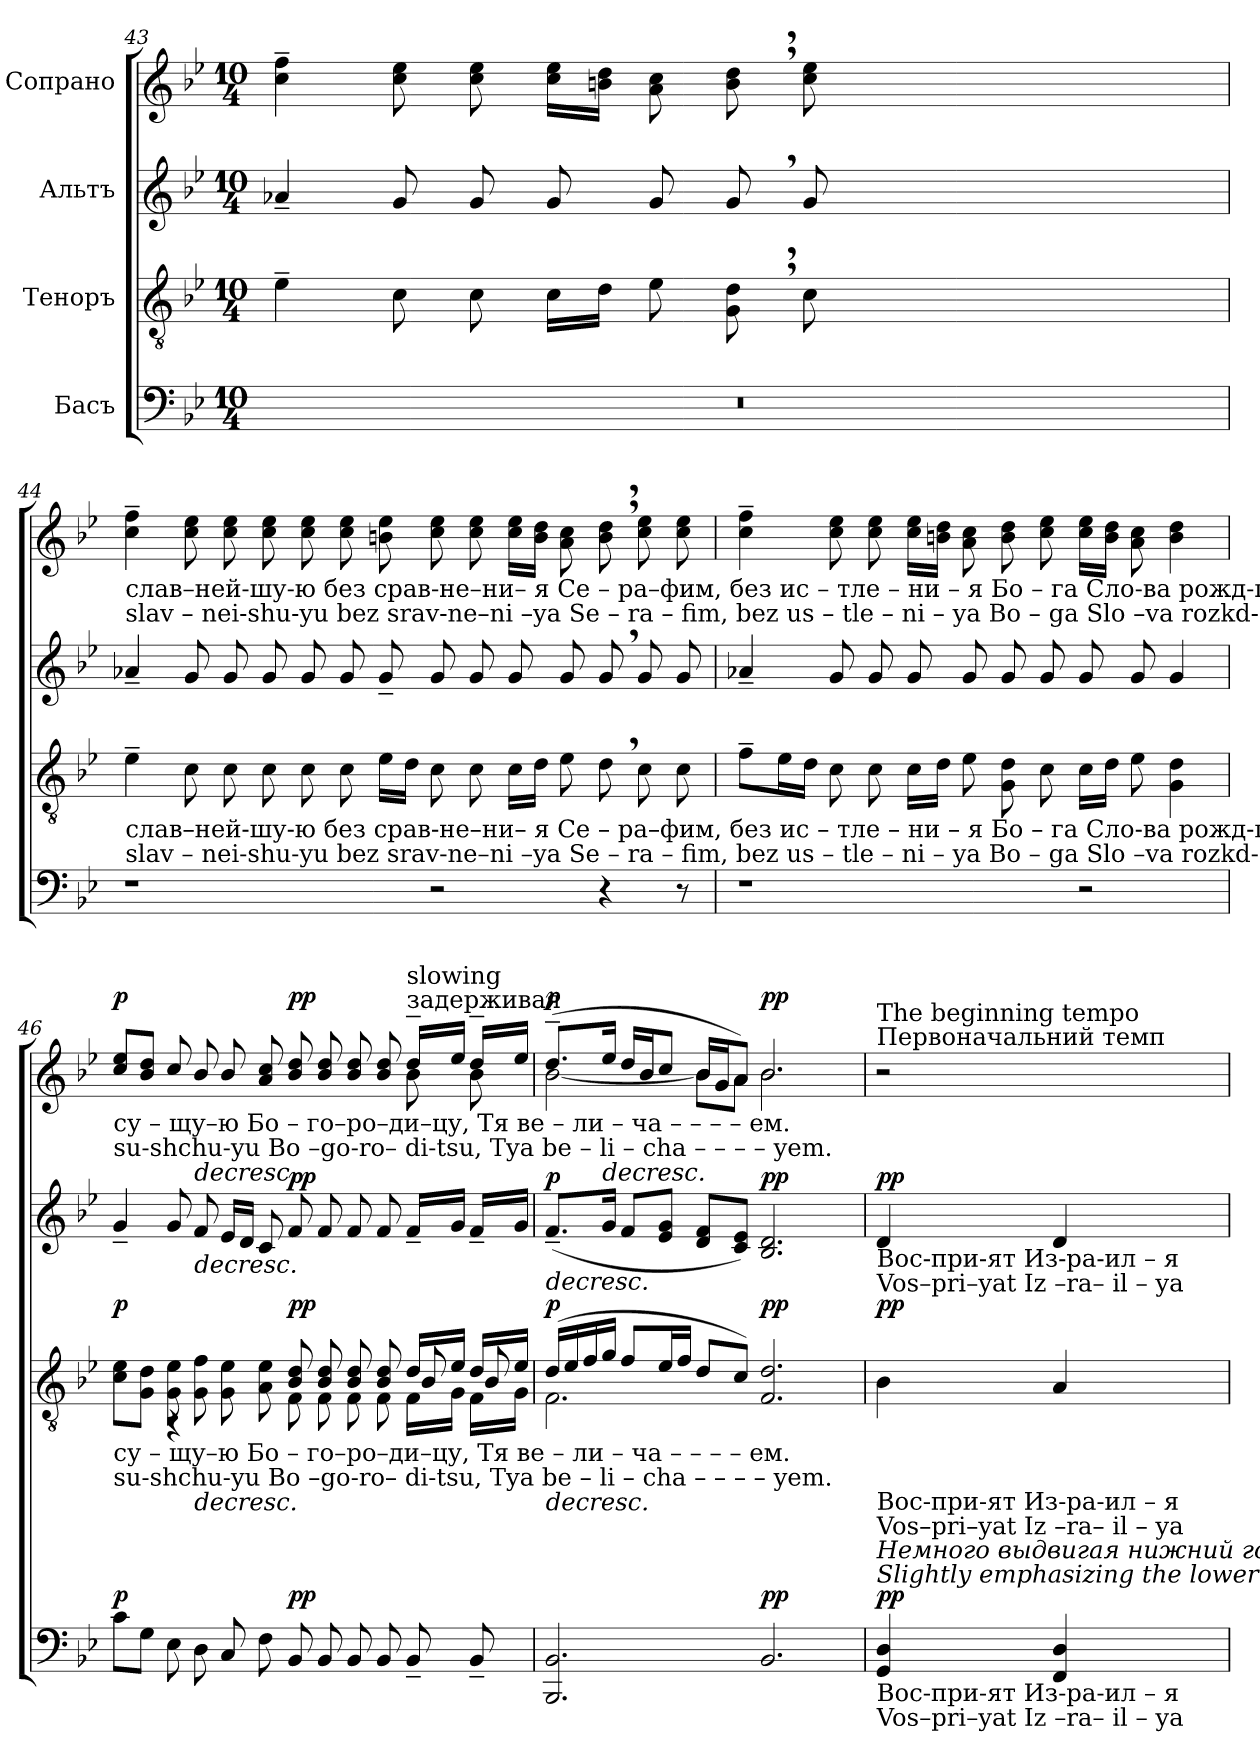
**kern	**dynam	**kern	**dynam	**kern	**dynam	**kern	**dynam
*part4	*part4	*part3	*part3	*part2	*part2	*part1	*part1
*staff4	*staff4	*staff3	*staff3	*staff2	*staff2	*staff1	*staff1
*I"Басъ	*	*I"Теноръ	*	*I"Альтъ	*	*I"Сопрано	*
*clefF4	*	*clefGv2	*	*clefG2	*	*clefG2	*
*k[b-e-]	*	*k[b-e-]	*	*k[b-e-]	*	*k[b-e-]	*
*M10/4	*	*M10/4	*	*M10/4	*	*M10/4	*
=43	=43	=43	=43	=43	=43	=43	=43
2%5r	.	4e-~\	.	4a-X~/	.	4cc\~ 4ff\~	.
.	.	8c\	.	8g/	.	8cc\ 8ee-\	.
.	.	8c\	.	8g/	.	8cc\ 8ee-\	.
.	.	16c\LL	.	8g/	.	16cc\ 16ee-\LL	.
.	.	16d\JJ	.	.	.	16bn\ 16dd\JJ	.
.	.	8e-\	.	8g/	.	8a\ 8cc\	.
.	.	8G\, 8d\,	.	8g,/	.	8b\, 8dd\,	.
.	.	8c\	.	8g/	.	8cc\ 8ee-\	.
.	.	1.ryy	.	1.ryy	.	1.ryy	.
!!LO:PB:g=z
=44	=44	=44	=44	=44	=44	=44	=44
!	!	!	!	!	!	!LO:TX:b:t=слав–ней-шу-ю  без срав-не–ни– я    Се  – ра–фим,  без ис  –  тле   –     ни – я    Бо  –   га   Сло-ва рожд-шу-ю,	!
!	!	!	!	!	!	!LO:TX:b:t=slav – nei-shu-yu bez srav-ne–ni –ya   Se  –  ra – fim,   bez  us –  tle    –     ni  – ya   Bo –   ga  Slo –va rozkd-shu-yu,	!
!	!	!LO:TX:b:t=слав–ней-шу-ю  без срав-не–ни– я    Се  – ра–фим,  без ис  –  тле   –     ни – я    Бо  –   га   Сло-ва рожд-шу-ю,	!	!	!	!	!
!	!	!LO:TX:b:t=slav – nei-shu-yu bez srav-ne–ni –ya   Se  –  ra – fim,   bez  us –  tle    –     ni  – ya   Bo –   ga  Slo –va rozkd-shu-yu,	!	!	!	!	!
1r	.	4e-~\	.	4a-X~/	.	4cc\~ 4ff\~	.
.	.	8c\	.	8g/	.	8cc\ 8ee-\	.
.	.	8c\	.	8g/	.	8cc\ 8ee-\	.
.	.	8c\	.	8g/	.	8cc\ 8ee-\	.
.	.	8c\	.	8g/	.	8cc\ 8ee-\	.
.	.	8c\	.	8g/	.	8cc\ 8ee-\	.
.	.	16e-\LL	.	8g~/	.	8bn\ 8ee-\	.
.	.	16d\JJ	.	.	.	.	.
2r	.	8c\	.	8g/	.	8cc\ 8ee-\	.
.	.	8c\	.	8g/	.	8cc\ 8ee-\	.
.	.	16c\LL	.	8g/	.	16cc\ 16ee-\LL	.
.	.	16d\JJ	.	.	.	16b\ 16dd\JJ	.
.	.	8e-\	.	8g/	.	8a\ 8cc\	.
4r	.	8d,\	.	8g,/	.	8b\, 8dd\,	.
.	.	8c\	.	8g/	.	8cc\ 8ee-\	.
8r	.	8c\	.	8g/	.	8cc\ 8ee-\	.
=45	=45	=45	=45	=45	=45	=45	=45
1r	.	8f~\L	.	4a-X~/	.	4cc\~ 4ff\~	.
.	.	16e-\L	.	.	.	.	.
.	.	16d\JJ	.	.	.	.	.
.	.	8c\	.	8g/	.	8cc\ 8ee-\	.
.	.	8c\	.	8g/	.	8cc\ 8ee-\	.
.	.	16c\LL	.	8g/	.	16cc\ 16ee-\LL	.
.	.	16d\JJ	.	.	.	16bn\ 16dd\JJ	.
.	.	8e-\	.	8g/	.	8a\ 8cc\	.
.	.	8G\ 8d\	.	8g/	.	8b\ 8dd\	.
.	.	8c\	.	8g/	.	8cc\ 8ee-\	.
2r	.	16c\LL	.	8g/	.	16cc\ 16ee-\LL	.
.	.	16d\JJ	.	.	.	16b\ 16dd\JJ	.
.	.	8e-\	.	8g/	.	8a\ 8cc\	.
.	.	4G\ 4d\	.	4g/	.	4b\ 4dd\	.
!!LO:LB:g=z
=46	=46	=46	=46	=46	=46	=46	=46
*	*	*^	*	*	*	*^	*
*	*	*	*^	*	*	*	*	*	*
!	!	!	!	!	!	!	!	!LO:TX:b:t=су –  щу–ю   Бо – го–ро–ди–цу, Тя ве   –   ли    –   ча       –       –       –       –          ем.	!	!
!	!	!	!	!	!	!	!	!LO:TX:b:t=su-shchu-yu Bo –go-ro– di-tsu, Tya be –   li      –   cha     –       –       –       –        yem.	!	!
!	!	!LO:TX:b:t=су –  щу–ю   Бо – го–ро–ди–цу, Тя ве   –   ли    –   ча       –       –       –       –          ем.	!	!	!	!	!	!	!	!
!	!	!LO:TX:b:t=su-shchu-yu Bo –go-ro– di-tsu, Tya be –   li      –   cha     –       –       –       –        yem.	!	!	!	!	!	!	!	!
!	!LO:DY:a	!	!	!	!LO:DY:a	!	!	!	!	!LO:DY:a
8c\L	p	8c\ 8e-\L	4ryy	4ryy	p	4g~/	.	8cc/ 8ee-/L	4ryy	p
8G\J	.	8G\ 8d\J	.	.	.	.	.	8b-/ 8dd/J	.	.
8E-\	.	8G\ 8e-\	4r	4ryy	.	8g/	.	8cc/	4ryy	.
!	!	!	!	!	!LO:HP:b	!	!LO:HP:b	!	!	!LO:HP:b
8D\	.	8G\ 8f\	.	.	>	8f/	>	8b-/	.	>
8C/	.	8G\ 8e-\	4ryy	4ryy	.	16e-/LL	.	8b-/	4ryy	.
.	.	.	.	.	.	16d/JJ	.	.	.	.
8F\	.	8A\ 8e-\	.	.	.	8c/	.	8a/ 8cc/	.	.
!	!LO:DY:a	!	!	!	!LO:DY:a	!	!LO:DY:a	!	!	!LO:DY:a
8BB-/	pp	8B-/ 8d/	8F\	4ryy	pp	8f/	pp	8b-/ 8dd/	4ryy	pp
8BB-/	.	8B-/ 8d/	8F\	.	.	8f/	.	8b-/ 8dd/	.	.
8BB-/	.	8B-/ 8d/	8F\	4ryy	.	8f/	.	8b-/ 8dd/	4ryy	.
8BB-/	.	8B-/ 8d/	8F\	.	.	8f/	.	8b-/ 8dd/	.	.
*	*	*	*	*	*	*	*	*MM40	*	*
!	!	!	!	!	!	!	!	!LO:TX:a:t=задерживая	!	!
!	!	!	!	!	!	!	!	!LO:TX:a:t=slowing	!	!
8BB-~/	.	16d/LL	16F\LL	8B-/	.	16f~/LL	.	16dd~/LL	8b-\	.
.	.	16e-/JJ	16G\JJ	.	.	16g/JJ	.	16ee-/JJ	.	.
8BB-~/	.	16d/LL	16F\LL	8B-/	.	16f~/LL	.	16dd~/LL	8b-\	.
.	.	16e-/JJ	16G\JJ	.	.	16g/JJ	.	16ee-/JJ	.	.
*	*	*v	*v	*v	*	*	*	*v	*v	*
.	.	.	]	.	]	.	]
=47	=47	=47	=47	=47	=47	=47	=47
!	!	!	!LO:HP:b	!	!LO:HP:b	!	!
*	*	*^	*	*	*	*^	*
!	!	!	!	!LO:DY:n=1:a	!	!LO:DY:n=1:a	!	!	!LO:DY:a
2.BBB-/ 2.BB-/	.	(16d/LL	2.F\	> p	(8.f~/L	> p	(8.dd~/L	[2b-\	p
.	.	16e-/	.	.	.	.	.	.	.
.	.	16f/	.	.	.	.	.	.	.
!	!	!	!	!	!	!	!	!	!LO:HP:b
.	.	16g/JJ	.	.	16g/Jk	.	16ee-/Jk	.	>
.	.	8f/L	.	.	8f/L	.	16dd/LL	.	.
.	.	.	.	.	.	.	16b-/J	.	.
.	.	16e-/L	.	.	8e-/ 8g/J	.	8cc/J	.	.
.	.	16f/JJ	.	.	.	.	.	.	.
.	.	8d/L	.	.	8d/ 8f/L	.	16b-/LL	8b-\L]	.
.	.	.	.	.	.	.	16g/J	.	.
.	.	8c/J)	.	.	8c/ 8e-/J)	.	(8a/J)	8a\J	.
!	!LO:DY:a	!	!	!LO:DY:n=2:a	!	!LO:DY:n=2:a	!	!	!LO:DY:a
2.BB-/	pp	2.F/ 2.d/	4ryy	pp	2.B-/ 2.d/	pp	2.b-/	2.b-\	pp
.	.	.	2ryy	.	.	.	.	.	.
*	*	*v	*v	*	*	*	*v	*v	*
.	.	.	]	.	]	.	]
=48	=48	=48	=48	=48	=48	=48	=48
*	*	*	*	*	*	*MM50	*
!	!	!	!	!	!	!LO:TX:a:t=Первоначальний темп	!
!	!	!	!	!	!	!LO:TX:a:t=The beginning tempo	!
!	!	!	!	!LO:TX:b:t=Вос-при-ят     Из-ра-ил  – я	!	!	!
!	!	!	!	!LO:TX:b:t=Vos–pri–yat     Iz –ra– il   – ya	!	!	!
!	!	!LO:TX:b:t=Вос-при-ят     Из-ра-ил  – я	!	!	!	!	!
!	!	!LO:TX:b:t=Vos–pri–yat     Iz –ra– il   – ya	!	!	!	!	!
!LO:TX:a:i:t=Slightly emphasizing the lower voice	!	!	!	!	!	!	!
!LO:TX:a:i:t=Немного выдвигая нижний голос	!	!	!	!	!	!	!
!LO:TX:b:t=Вос-при-ят     Из-ра-ил  – я	!	!	!	!	!	!	!
!LO:TX:b:t=Vos–pri–yat     Iz –ra– il   – ya	!	!	!	!	!	!	!
!	!LO:DY:a	!	!LO:DY:a	!	!LO:DY:a	!	!
4GG/ 4D/	pp	4B-\	pp	4d/	pp	2r	.
4FF/ 4D/	.	4A/	.	4d/	.	.	.
=	=	=	=	=	=	=	=
*-	*-	*-	*-	*-	*-	*-	*-
